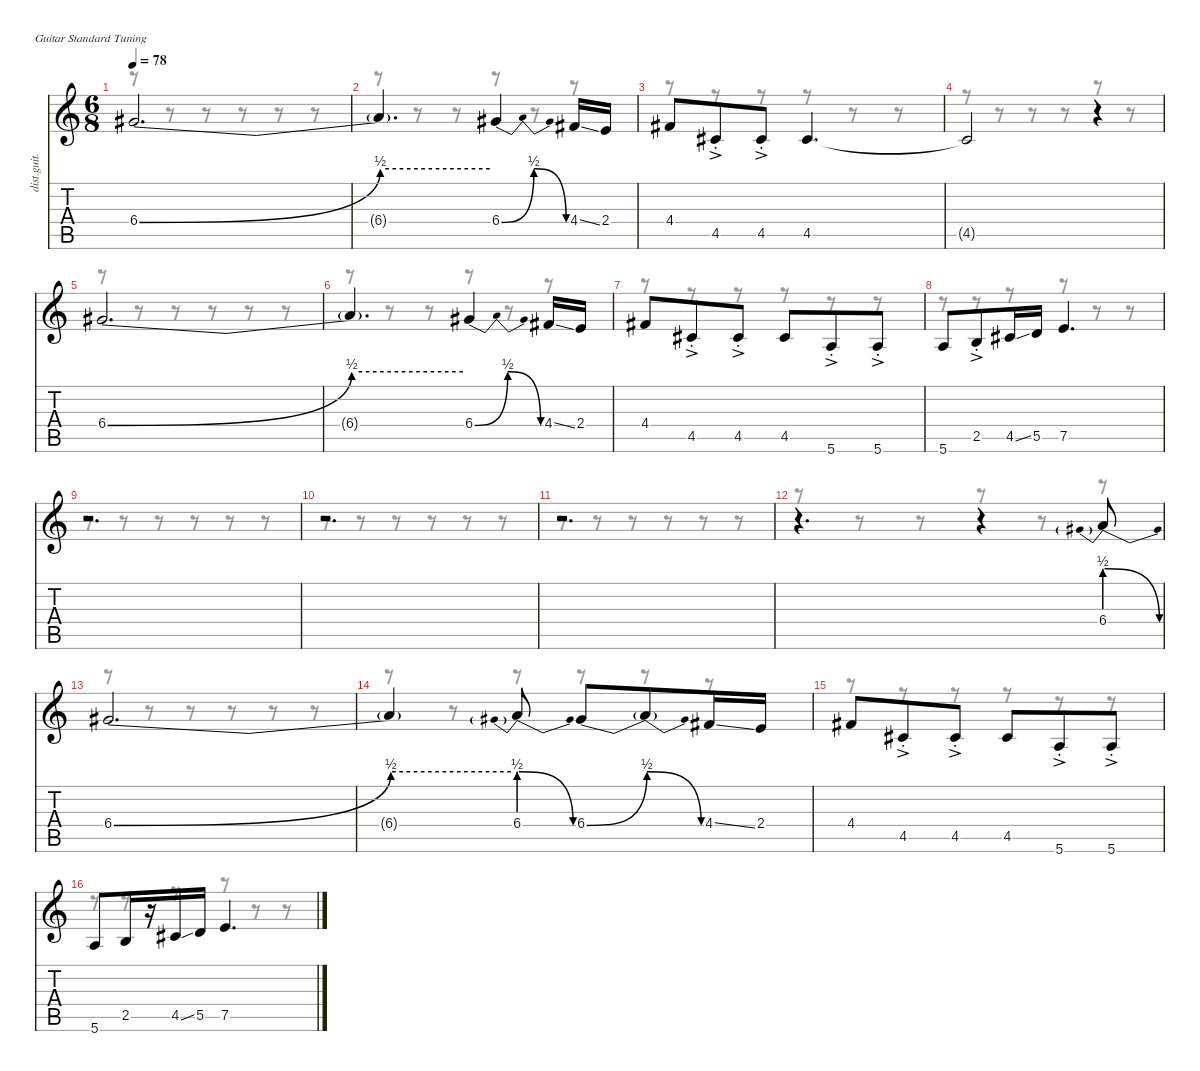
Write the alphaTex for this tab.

\defaultSystemsLayout 4
\hideDynamics
\bracketExtendMode nobrackets
\track ("Harmony Guitar" "dist.guit.") {instrument distortionguitar}
\staff {score tabs}
\tuning (E4 B3 G3 D3 A2 E2)
\voice
\ts (6 8)
\tempo 78
\clef g2
\ks c
6.4{be (bend 0 0 60 2) acc #}.2{d dy f beam Up} |
6.4{be (hold 0 2 60 2) t}.4{d dy p beam Up} 6.4{be (bendrelease 0 0 15 2 30 2 45 0) acc #}.4{dy f beam Up} 4.4{ss acc #}.16{beam Up} 2.4.16{beam Up} |
4.4{acc #}.8{beam Up} 4.5{ac st acc #}.8{dy p beam Up} 4.5{ac st acc #}.8{beam Up} 4.5{acc #}.4{d dy f beam Up} |
4.5{t acc #}.2{beam Up} r.4{beam Up} |
6.4{be (bend 0 0 60 2) acc #}.2{d beam Up} |
6.4{be (hold 0 2 60 2) t}.4{d dy p beam Up} 6.4{be (bendrelease 0 0 15 2 30 2 45 0) acc #}.4{dy f beam Up} 4.4{ss acc #}.16{beam Up} 2.4.16{beam Up} |
4.4{acc #}.8{beam Up} 4.5{ac st acc #}.8{dy p beam Up} 4.5{ac st acc #}.8{beam Up} 4.5{acc #}.8{dy f beam Up} 5.6{ac st}.8{dy p beam Up} 5.6{ac st}.8{beam Up} |
5.6.8{dy f beam Up} 2.5{ac st}.8{dy p beam Up} 4.5{ss acc #}.16{dy f beam Up} 5.5.16{beam Up} 7.5.4{d beam Up} |
r.2{d beam Up} |
r.2{d beam Up} |
r.2{d beam Up} |
r.4{d beam Up} r.4{beam Up} 6.4{be (prebendrelease 0 2 30 0)}.8{beam Up} |
6.4{be (bend 0 0 60 2) acc #}.2{d beam Up} |
6.4{be (hold 0 2 60 2) t}.4{beam Up} 6.4{be (prebendrelease 0 2 30 0)}.8{beam Up} 6.4{be (bend 0 0 60 2) acc #}.8{beam Up} 6.4{be (release 0 2 30 0) t}.8{beam Up} 4.4{ss acc #}.16{beam Up} 2.4.16{beam Up} |
4.4{acc #}.8{beam Up} 4.5{ac st acc #}.8{dy p beam Up} 4.5{ac st acc #}.8{beam Up} 4.5{acc #}.8{dy f beam Up} 5.6{ac st}.8{dy p beam Up} 5.6{ac st}.8{beam Up} |
5.6.8{dy f beam Up} 2.5.16{beam Up} r.16{beam Up} 4.5{ss acc #}.16{beam Up} 5.5.16{beam Up} 7.5.4{d beam Up}
\voice
\clef g2
\ottava regular
\simile none
\ks c
r.8{dy mf beam Down} r.8{beam Down} r.8{beam Down} r.8{beam Down} r.8{beam Down} r.8{beam Down} |
r.8{beam Down} r.8{beam Down} r.8{beam Down} r.8{beam Down} r.8{beam Down} r.8{beam Down} |
r.8{beam Down} r.8{beam Down} r.8{beam Down} r.8{beam Down} r.8{beam Down} r.8{beam Down} |
r.8{beam Down} r.8{beam Down} r.8{beam Down} r.8{beam Down} r.8{beam Down} r.8{beam Down} |
r.8{beam Down} r.8{beam Down} r.8{beam Down} r.8{beam Down} r.8{beam Down} r.8{beam Down} |
r.8{beam Down} r.8{beam Down} r.8{beam Down} r.8{beam Down} r.8{beam Down} r.8{beam Down} |
r.8{beam Down} r.8{beam Down} r.8{beam Down} r.8{beam Down} r.8{beam Down} r.8{beam Down} |
r.8{beam Down} r.8{beam Down} r.8{beam Down} r.8{beam Down} r.8{beam Down} r.8{beam Down} |
r.8{beam Down} r.8{beam Down} r.8{beam Down} r.8{beam Down} r.8{beam Down} r.8{beam Down} |
r.8{beam Down} r.8{beam Down} r.8{beam Down} r.8{beam Down} r.8{beam Down} r.8{beam Down} |
r.8{beam Down} r.8{beam Down} r.8{beam Down} r.8{beam Down} r.8{beam Down} r.8{beam Down} |
r.8{beam Down} r.8{beam Down} r.8{beam Down} r.8{beam Down} r.8{beam Down} r.8{beam Down} |
r.8{beam Down} r.8{beam Down} r.8{beam Down} r.8{beam Down} r.8{beam Down} r.8{beam Down} |
r.8{beam Down} r.8{beam Down} r.8{beam Down} r.8{beam Down} r.8{beam Down} r.8{beam Down} |
r.8{beam Down} r.8{beam Down} r.8{beam Down} r.8{beam Down} r.8{beam Down} r.8{beam Down} |
r.8{beam Down} r.8{beam Down} r.8{beam Down} r.8{beam Down} r.8{beam Down} r.8{beam Down}
